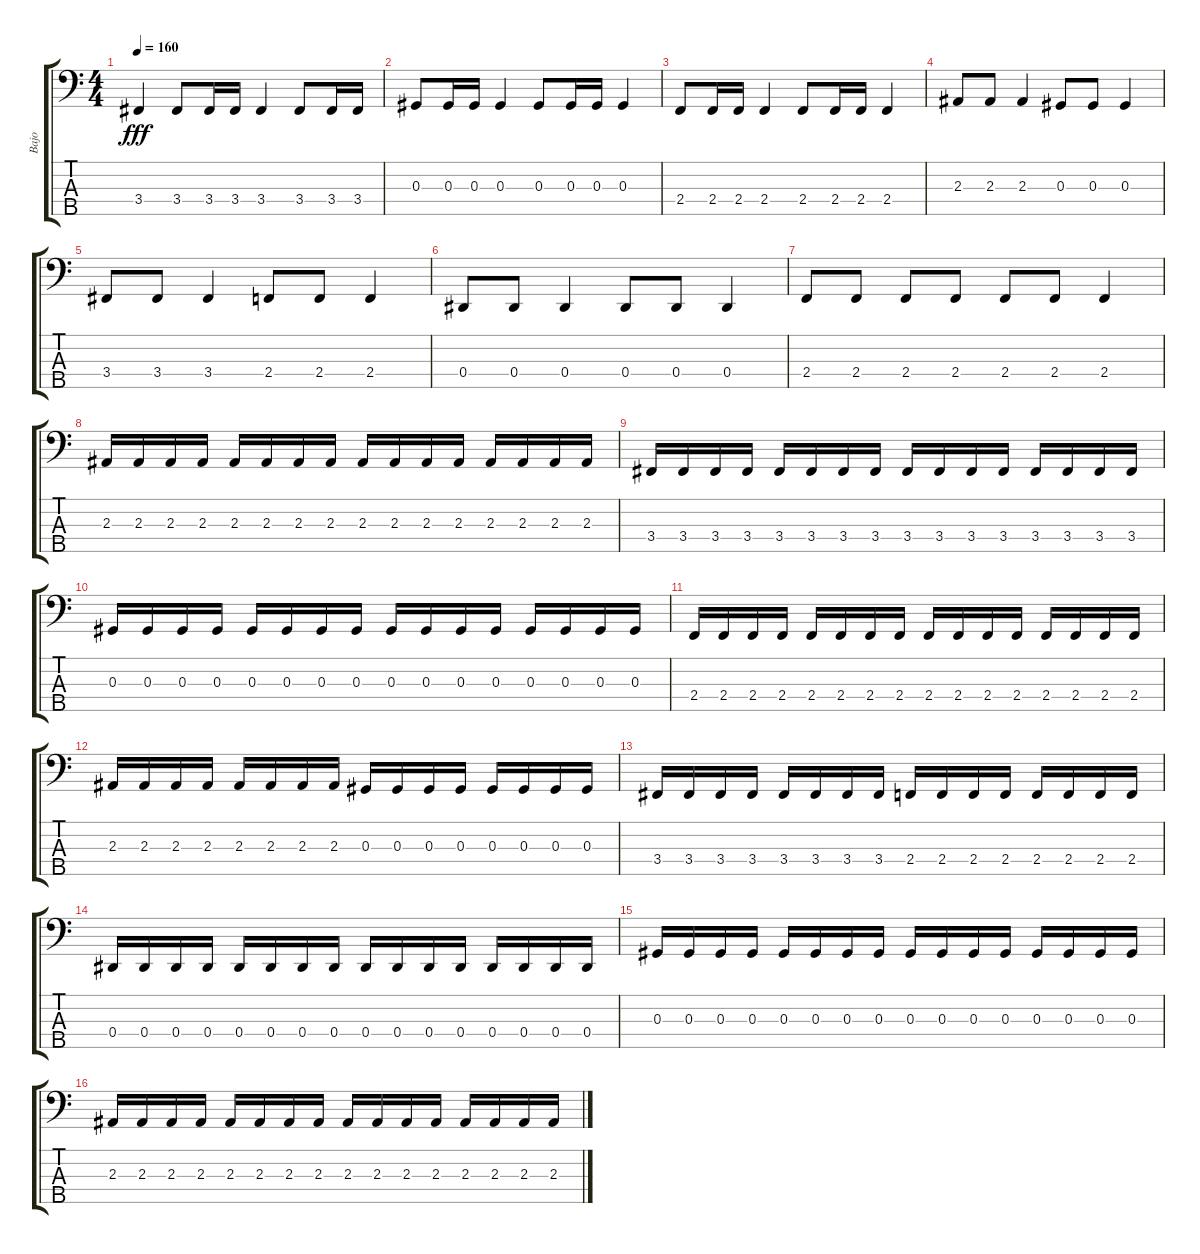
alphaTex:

\track ("Bajo" "Bajo") {instrument electricbassfinger}
\staff {score tabs}
\tuning (Gb2 Db2 Ab1 Eb1 Bb0) {hide}
\ts (4 4)
\tempo 160
\clef f4
\ks c
3.4.4{dy fff} 3.4.8 3.4.16 3.4.16 3.4.4 3.4.8 3.4.16 3.4.16 |
0.3.8 0.3.16 0.3.16 0.3.4 0.3.8 0.3.16 0.3.16 0.3.4 |
2.4.8 2.4.16 2.4.16 2.4.4 2.4.8 2.4.16 2.4.16 2.4.4 |
2.3.8 2.3.8 2.3.4 0.3.8 0.3.8 0.3.4 |
3.4.8 3.4.8 3.4.4 2.4.8 2.4.8 2.4.4 |
0.4.8 0.4.8 0.4.4 0.4.8 0.4.8 0.4.4 |
2.4.8 2.4.8 2.4.8 2.4.8 2.4.8 2.4.8 2.4.4 |
2.3.16 2.3.16 2.3.16 2.3.16 2.3.16 2.3.16 2.3.16 2.3.16 2.3.16 2.3.16 2.3.16 2.3.16 2.3.16 2.3.16 2.3.16 2.3.16 |
3.4.16 3.4.16 3.4.16 3.4.16 3.4.16 3.4.16 3.4.16 3.4.16 3.4.16 3.4.16 3.4.16 3.4.16 3.4.16 3.4.16 3.4.16 3.4.16 |
0.3.16 0.3.16 0.3.16 0.3.16 0.3.16 0.3.16 0.3.16 0.3.16 0.3.16 0.3.16 0.3.16 0.3.16 0.3.16 0.3.16 0.3.16 0.3.16 |
2.4.16 2.4.16 2.4.16 2.4.16 2.4.16 2.4.16 2.4.16 2.4.16 2.4.16 2.4.16 2.4.16 2.4.16 2.4.16 2.4.16 2.4.16 2.4.16 |
2.3.16 2.3.16 2.3.16 2.3.16 2.3.16 2.3.16 2.3.16 2.3.16 0.3.16 0.3.16 0.3.16 0.3.16 0.3.16 0.3.16 0.3.16 0.3.16 |
3.4.16 3.4.16 3.4.16 3.4.16 3.4.16 3.4.16 3.4.16 3.4.16 2.4.16 2.4.16 2.4.16 2.4.16 2.4.16 2.4.16 2.4.16 2.4.16 |
0.4.16 0.4.16 0.4.16 0.4.16 0.4.16 0.4.16 0.4.16 0.4.16 0.4.16 0.4.16 0.4.16 0.4.16 0.4.16 0.4.16 0.4.16 0.4.16 |
0.3.16 0.3.16 0.3.16 0.3.16 0.3.16 0.3.16 0.3.16 0.3.16 0.3.16 0.3.16 0.3.16 0.3.16 0.3.16 0.3.16 0.3.16 0.3.16 |
2.3.16 2.3.16 2.3.16 2.3.16 2.3.16 2.3.16 2.3.16 2.3.16 2.3.16 2.3.16 2.3.16 2.3.16 2.3.16 2.3.16 2.3.16 2.3.16
